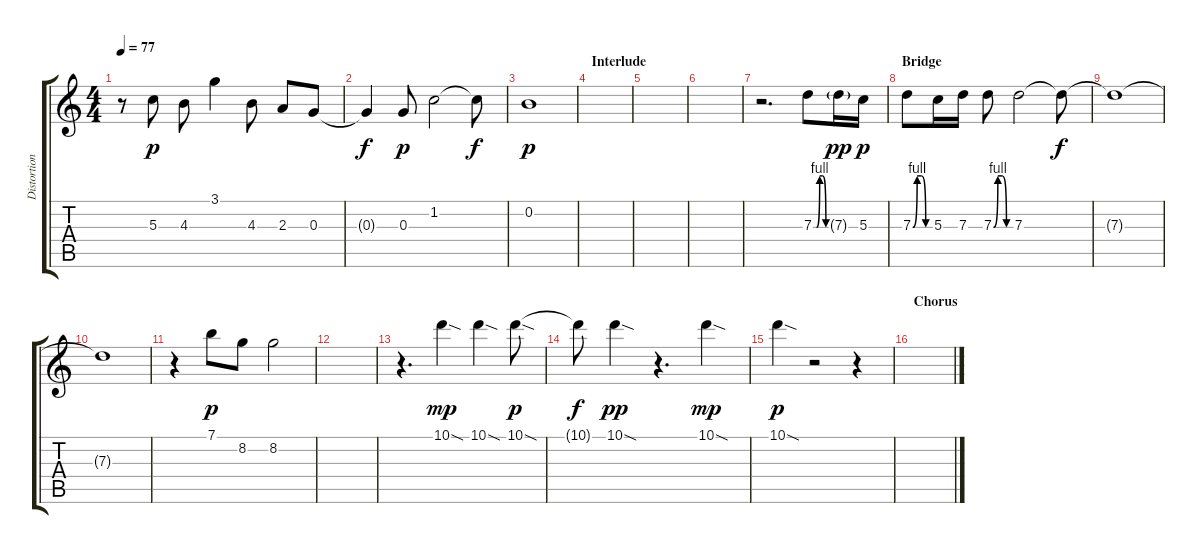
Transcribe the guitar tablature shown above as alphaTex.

\track ("Distortion Guitar" "Distortion") {instrument distortionguitar}
\staff {score tabs}
\tuning (E4 B3 G3 D3 A2 E2) {hide}
\ts (4 4)
\tempo 77
\clef g2
\ks c
r.8{dy p} 5.3.8 4.3.8 3.1.4 4.3.8 2.3.8 0.3.8 |
0.3{t}.4{dy f} 0.3.8{dy p} 1.2.2 1.2{t}.8{dy f} |
0.2.1{dy p volume 0} |
\section ("" "Interlude")
|
|
|
r.2{d volume 12} 7.3{be (custom 0 0 15 0 30 4 45 4 60 0)}.8 7.3{g}.16{dy pp} 5.3.16{dy p} |
\section ("" "Bridge")
7.3{be (custom 0 0 15 4 30 4 45 0 60 0)}.8 5.3.16 7.3.16 7.3{be (custom 0 0 15 4 30 4 45 0 60 0)}.8 7.3.2{volume 0} 7.3{t}.8{dy f} |
7.3{t}.1 |
7.3{t}.1 |
r.4{volume 12} 7.1.8{dy p} 8.2.8 8.2.2 |
|
r.4{d} 10.1{sod}.4{dy mp} 10.1{sod}.4 10.1{sod}.8{dy p} |
10.1{t}.8{dy f} 10.1{sod}.4{dy pp} r.4{d} 10.1{sod}.4{dy mp} |
10.1{sod}.4{dy p} r.2 r.4 |
\section ("" "Chorus")
